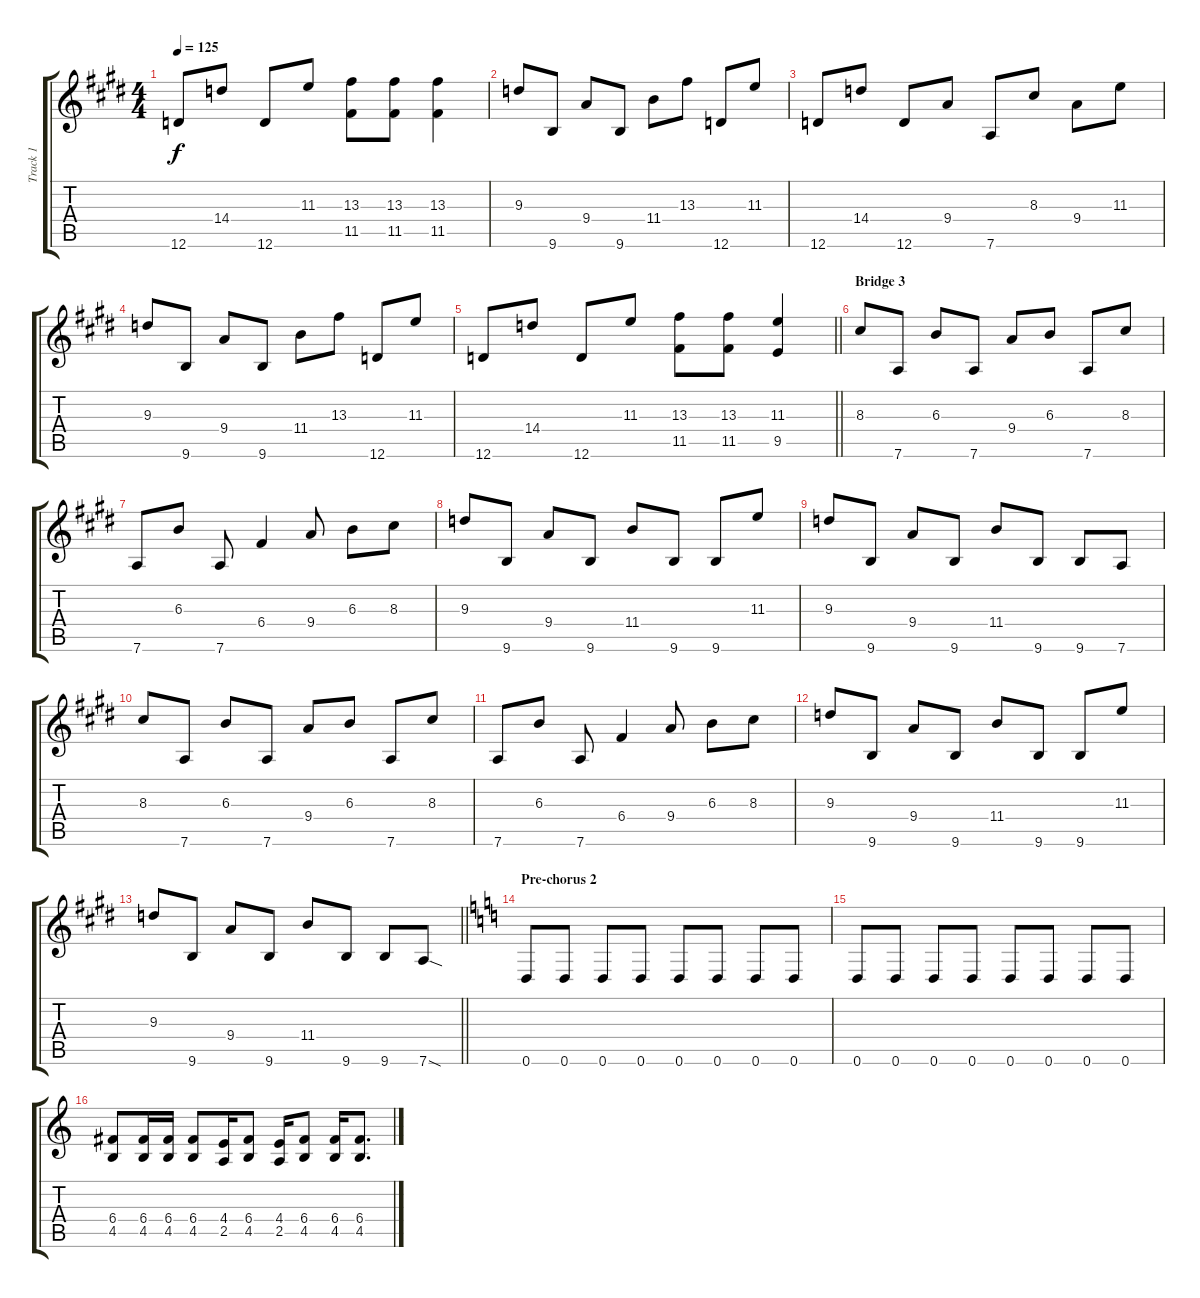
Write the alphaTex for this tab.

\track ("Track 1" "Track 1") {instrument distortionguitar}
\staff {score tabs}
\tuning (D4 A3 F3 C3 G2 D2) {hide}
\ts (4 4)
\tempo 125
\clef g2
\ks e
12.6.8{dy f} 14.4.8 12.6.8 11.3.8 (13.3 11.5).8 (13.3 11.5).8 (13.3 11.5).4 |
9.3.8 9.6.8 9.4.8 9.6.8 11.4.8 13.3.8 12.6.8 11.3.8 |
12.6.8 14.4.8 12.6.8 9.4.8 7.6.8 8.3.8 9.4.8 11.3.8 |
9.3.8 9.6.8 9.4.8 9.6.8 11.4.8 13.3.8 12.6.8 11.3.8 |
\barLineRight lightlight
12.6.8 14.4.8 12.6.8 11.3.8 (13.3 11.5).8 (13.3 11.5).8 (11.3 9.5).4 |
\section ("" "Bridge 3")
8.3.8 7.6.8 6.3.8 7.6.8 9.4.8 6.3.8 7.6.8 8.3.8 |
7.6.8 6.3.8 7.6.8 6.4.4 9.4.8 6.3.8 8.3.8 |
9.3.8 9.6.8 9.4.8 9.6.8 11.4.8 9.6.8 9.6.8 11.3.8 |
9.3.8 9.6.8 9.4.8 9.6.8 11.4.8 9.6.8 9.6.8 7.6.8 |
8.3.8 7.6.8 6.3.8 7.6.8 9.4.8 6.3.8 7.6.8 8.3.8 |
7.6.8 6.3.8 7.6.8 6.4.4 9.4.8 6.3.8 8.3.8 |
9.3.8 9.6.8 9.4.8 9.6.8 11.4.8 9.6.8 9.6.8 11.3.8 |
\barLineRight lightlight
9.3.8 9.6.8 9.4.8 9.6.8 11.4.8 9.6.8 9.6.8 7.6{sod}.8 |
\section ("" "Pre-chorus 2")
\ks c
0.6.8 0.6.8 0.6.8 0.6.8 0.6.8 0.6.8 0.6.8 0.6.8 |
0.6.8 0.6.8 0.6.8 0.6.8 0.6.8 0.6.8 0.6.8 0.6.8 |
(6.4 4.5).8 (6.4 4.5).16 (6.4 4.5).16 (6.4 4.5).8 (4.4 2.5).16 (6.4 4.5).8 (4.4 2.5).16 (6.4 4.5).8 (6.4 4.5).16 (6.4 4.5).8{d}
